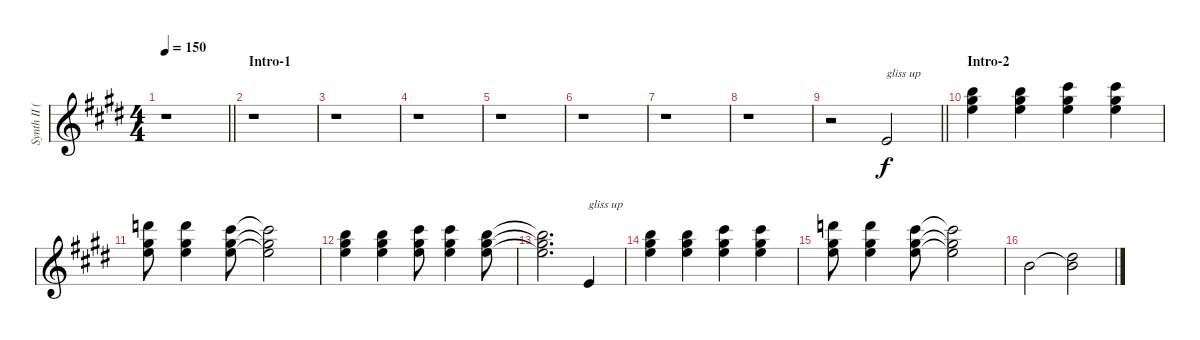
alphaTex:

\track ("Synth II (Organ)" "Synth II (") {instrument drawbarorgan}
\staff {score}
\tuning (E4 B3 G3 D3 A2 E2 B1) {hide}
\ts (4 4)
\tempo 150
\clef g2
\barLineRight lightlight
\ks e
r.1{dy f instrument drawbarorgan} |
\section ("" "Intro-1")
r.1 |
r.1 |
r.1 |
r.1 |
r.1 |
r.1 |
r.1 |
\barLineRight lightlight
r.2 0.1.2{txt "gliss up"} |
\section ("" "Intro-2")
(12.1 21.2 28.3).4 (12.1 21.2 28.3).4 (16.1 17.2 30.3).4 (12.1 21.2 30.3).4 |
(22.1 21.2 21.3).8 (22.1 17.2 25.3).4 (21.1 21.2 21.3).8 (21.1{t} 21.2{t} 21.3{t}).2 |
(12.1 21.2 28.3).4 (12.1 21.2 28.3).4 (16.1 17.2 30.3).8 (16.1 17.2 30.3).4 (16.1 17.2 28.3).8 |
(16.1{t} 17.2{t} 28.3{t}).2{d} 0.1.4{txt "gliss up"} |
(12.1 21.2 28.3).4 (12.1 21.2 28.3).4 (16.1 17.2 30.3).4 (12.1 21.2 30.3).4 |
(22.1 21.2 21.3).8 (22.1 17.2 25.3).4 (21.1 21.2 21.3).8 (21.1{t} 21.2{t} 21.3{t}).2 |
7.1.2 (7.1{t} 16.2).2
